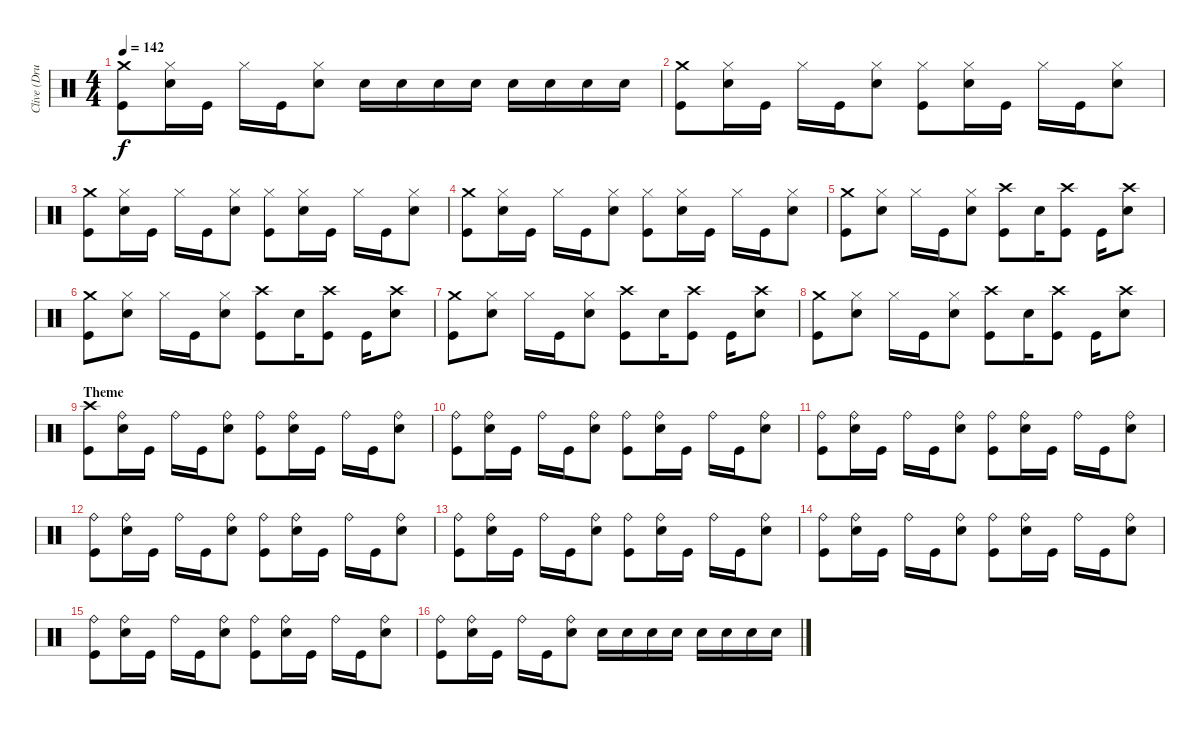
\track ("Clive (Drums)" "Clive (Dru") {instrument percussion}
\staff {score}
\articulation defaults
\ts (4 4)
\tempo 142
\clef neutral
\ks c
("Crash medium (hit)" "Kick (hit)").8{dy f} ("Hi-Hat (closed)" "Snare (hit) 2").16 "Kick (hit)".16 "Hi-Hat (closed)".16 "Kick (hit)".16 ("Hi-Hat (closed)" "Snare (hit) 2").8 "Snare (hit) 2".16 "Snare (hit) 2".16 "Snare (hit) 2".16 "Snare (hit) 2".16 "Snare (hit) 2".16 "Snare (hit) 2".16 "Snare (hit) 2".16 "Snare (hit) 2".16 |
("Crash medium (hit)" "Kick (hit)").8 ("Hi-Hat (closed)" "Snare (hit) 2").16 "Kick (hit)".16 "Hi-Hat (closed)".16 "Kick (hit)".16 ("Hi-Hat (closed)" "Snare (hit) 2").8 ("Hi-Hat (closed)" "Kick (hit)").8 ("Hi-Hat (closed)" "Snare (hit) 2").16 "Kick (hit)".16 "Hi-Hat (closed)".16 "Kick (hit)".16 ("Hi-Hat (closed)" "Snare (hit) 2").8 |
("Crash medium (hit)" "Kick (hit)").8 ("Hi-Hat (closed)" "Snare (hit) 2").16 "Kick (hit)".16 "Hi-Hat (closed)".16 "Kick (hit)".16 ("Hi-Hat (closed)" "Snare (hit) 2").8 ("Hi-Hat (closed)" "Kick (hit)").8 ("Hi-Hat (closed)" "Snare (hit) 2").16 "Kick (hit)".16 "Hi-Hat (closed)".16 "Kick (hit)".16 ("Hi-Hat (closed)" "Snare (hit) 2").8 |
("Crash medium (hit)" "Kick (hit)").8 ("Hi-Hat (closed)" "Snare (hit) 2").16 "Kick (hit)".16 "Hi-Hat (closed)".16 "Kick (hit)".16 ("Hi-Hat (closed)" "Snare (hit) 2").8 ("Hi-Hat (closed)" "Kick (hit)").8 ("Hi-Hat (closed)" "Snare (hit) 2").16 "Kick (hit)".16 "Hi-Hat (closed)".16 "Kick (hit)".16 ("Hi-Hat (closed)" "Snare (hit) 2").8 |
("Crash medium (hit)" "Kick (hit)").8 ("Hi-Hat (closed)" "Snare (hit) 2").8 "Hi-Hat (closed)".16 "Kick (hit)".16 ("Hi-Hat (closed)" "Snare (hit) 2").8 ("Crash high (hit)" "Kick (hit)").8 "Snare (hit) 2".16 ("Crash high (hit)" "Kick (hit)").8 "Kick (hit)".16 ("Crash high (hit)" "Snare (hit) 2").8 |
("Crash medium (hit)" "Kick (hit)").8 ("Hi-Hat (closed)" "Snare (hit) 2").8 "Hi-Hat (closed)".16 "Kick (hit)".16 ("Hi-Hat (closed)" "Snare (hit) 2").8 ("Crash high (hit)" "Kick (hit)").8 "Snare (hit) 2".16 ("Crash high (hit)" "Kick (hit)").8 "Kick (hit)".16 ("Crash high (hit)" "Snare (hit) 2").8 |
("Crash medium (hit)" "Kick (hit)").8 ("Hi-Hat (closed)" "Snare (hit) 2").8 "Hi-Hat (closed)".16 "Kick (hit)".16 ("Hi-Hat (closed)" "Snare (hit) 2").8 ("Crash high (hit)" "Kick (hit)").8 "Snare (hit) 2".16 ("Crash high (hit)" "Kick (hit)").8 "Kick (hit)".16 ("Crash high (hit)" "Snare (hit) 2").8 |
("Crash medium (hit)" "Kick (hit)").8 ("Hi-Hat (closed)" "Snare (hit) 2").8 "Hi-Hat (closed)".16 "Kick (hit)".16 ("Hi-Hat (closed)" "Snare (hit) 2").8 ("Crash high (hit)" "Kick (hit)").8 "Snare (hit) 2".16 ("Crash high (hit)" "Kick (hit)").8 "Kick (hit)".16 ("Crash high (hit)" "Snare (hit) 2").8 |
\section ("" "Theme")
("Crash high (hit)" "Kick (hit)").8 ("Ride (bell)" "Snare (hit) 2").16 "Kick (hit)".16 "Ride (bell)".16 "Kick (hit)".16 ("Ride (bell)" "Snare (hit) 2").8 ("Ride (bell)" "Kick (hit)").8 ("Ride (bell)" "Snare (hit) 2").16 "Kick (hit)".16 "Ride (bell)".16 "Kick (hit)".16 ("Ride (bell)" "Snare (hit) 2").8 |
("Ride (bell)" "Kick (hit)").8 ("Ride (bell)" "Snare (hit) 2").16 "Kick (hit)".16 "Ride (bell)".16 "Kick (hit)".16 ("Ride (bell)" "Snare (hit) 2").8 ("Ride (bell)" "Kick (hit)").8 ("Ride (bell)" "Snare (hit) 2").16 "Kick (hit)".16 "Ride (bell)".16 "Kick (hit)".16 ("Ride (bell)" "Snare (hit) 2").8 |
("Ride (bell)" "Kick (hit)").8 ("Ride (bell)" "Snare (hit) 2").16 "Kick (hit)".16 "Ride (bell)".16 "Kick (hit)".16 ("Ride (bell)" "Snare (hit) 2").8 ("Ride (bell)" "Kick (hit)").8 ("Ride (bell)" "Snare (hit) 2").16 "Kick (hit)".16 "Ride (bell)".16 "Kick (hit)".16 ("Ride (bell)" "Snare (hit) 2").8 |
("Ride (bell)" "Kick (hit)").8 ("Ride (bell)" "Snare (hit) 2").16 "Kick (hit)".16 "Ride (bell)".16 "Kick (hit)".16 ("Ride (bell)" "Snare (hit) 2").8 ("Ride (bell)" "Kick (hit)").8 ("Ride (bell)" "Snare (hit) 2").16 "Kick (hit)".16 "Ride (bell)".16 "Kick (hit)".16 ("Ride (bell)" "Snare (hit) 2").8 |
("Ride (bell)" "Kick (hit)").8 ("Ride (bell)" "Snare (hit) 2").16 "Kick (hit)".16 "Ride (bell)".16 "Kick (hit)".16 ("Ride (bell)" "Snare (hit) 2").8 ("Ride (bell)" "Kick (hit)").8 ("Ride (bell)" "Snare (hit) 2").16 "Kick (hit)".16 "Ride (bell)".16 "Kick (hit)".16 ("Ride (bell)" "Snare (hit) 2").8 |
("Ride (bell)" "Kick (hit)").8 ("Ride (bell)" "Snare (hit) 2").16 "Kick (hit)".16 "Ride (bell)".16 "Kick (hit)".16 ("Ride (bell)" "Snare (hit) 2").8 ("Ride (bell)" "Kick (hit)").8 ("Ride (bell)" "Snare (hit) 2").16 "Kick (hit)".16 "Ride (bell)".16 "Kick (hit)".16 ("Ride (bell)" "Snare (hit) 2").8 |
("Ride (bell)" "Kick (hit)").8 ("Ride (bell)" "Snare (hit) 2").16 "Kick (hit)".16 "Ride (bell)".16 "Kick (hit)".16 ("Ride (bell)" "Snare (hit) 2").8 ("Ride (bell)" "Kick (hit)").8 ("Ride (bell)" "Snare (hit) 2").16 "Kick (hit)".16 "Ride (bell)".16 "Kick (hit)".16 ("Ride (bell)" "Snare (hit) 2").8 |
("Ride (bell)" "Kick (hit)").8 ("Ride (bell)" "Snare (hit) 2").16 "Kick (hit)".16 "Ride (bell)".16 "Kick (hit)".16 ("Ride (bell)" "Snare (hit) 2").8 "Snare (hit) 2".16 "Snare (hit) 2".16 "Snare (hit) 2".16 "Snare (hit) 2".16 "Snare (hit) 2".16 "Snare (hit) 2".16 "Snare (hit) 2".16 "Snare (hit) 2".16
